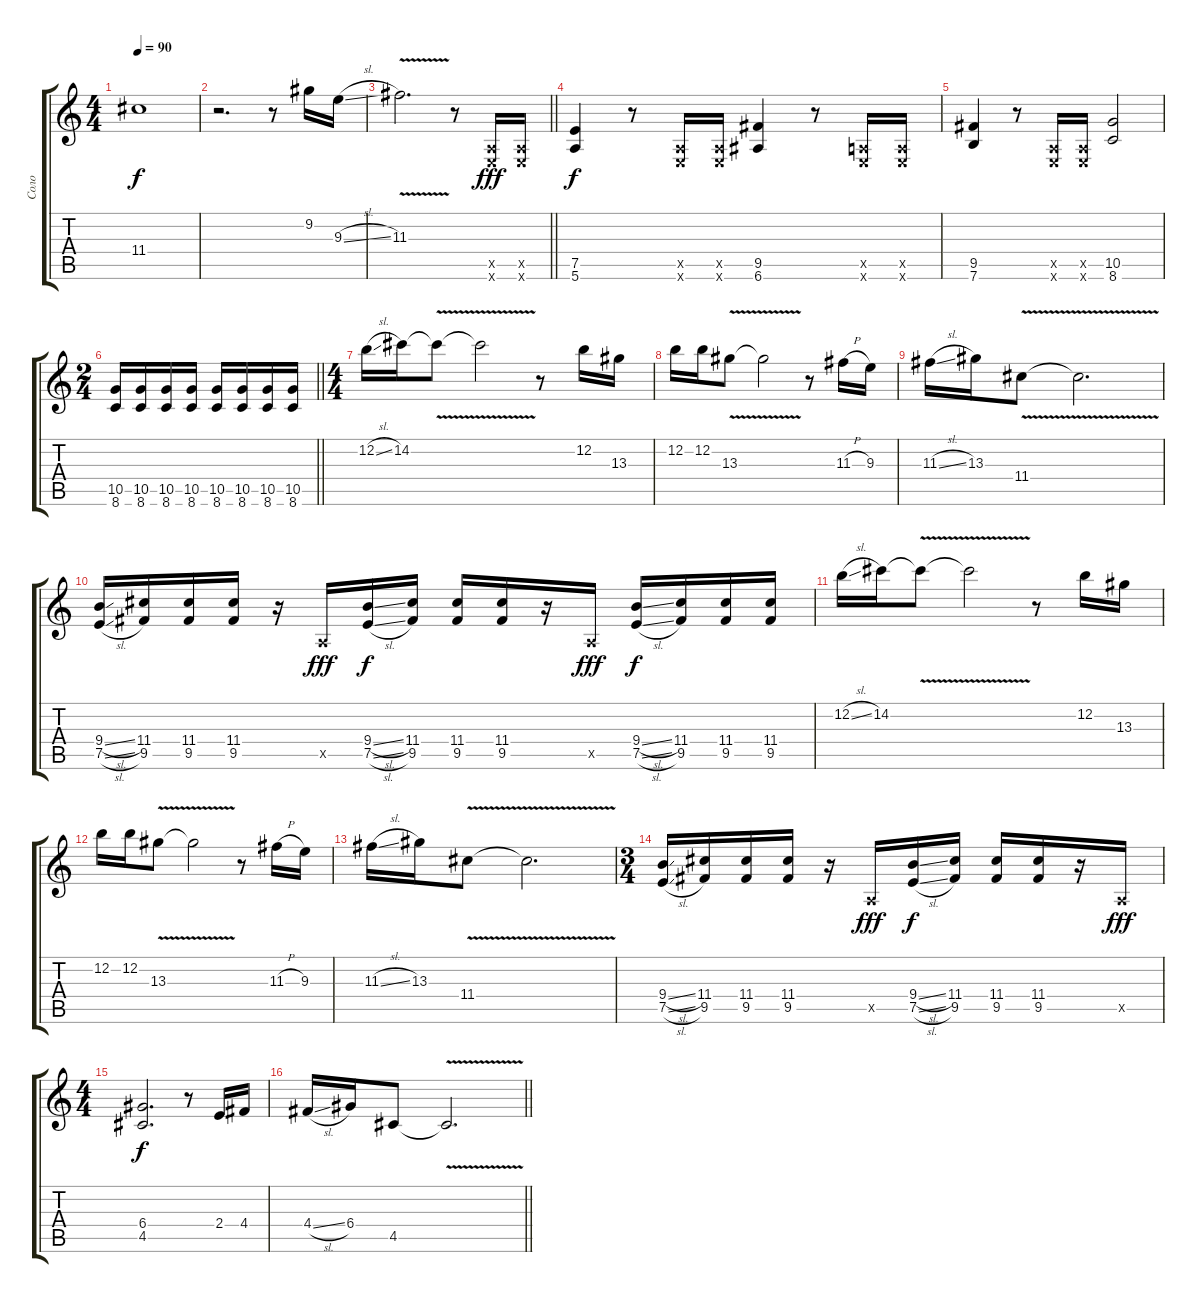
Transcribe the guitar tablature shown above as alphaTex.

\track ("Соло" "Соло") {instrument electricguitarjazz}
\staff {score tabs}
\tuning (E4 B3 G3 D3 A2 E2) {hide}
\ts (4 4)
\tempo 90
\clef g2
\ks c
11.4{t}.1{dy f} |
r.2{d} r.8 9.2.16 9.3{sl}.16 |
\barLineRight lightlight
11.3{v}.2{d} r.8{instrument distortionguitar} (0.5{x} 0.6{x}).16{dy fff} (0.5{x} 0.6{x}).16 |
(7.5 5.6).4{dy f} r.8 (0.5{x} 0.6{x}).16 (0.5{x} 0.6{x}).16 (9.5 6.6).4 r.8 (0.5{x} 0.6{x}).16 (0.5{x} 0.6{x}).16 |
(9.5 7.6).4 r.8 (0.5{x} 0.6{x}).16 (0.5{x} 0.6{x}).16 (10.5 8.6).2 |
\ts (2 4)
\barLineRight lightlight
(10.5 8.6).16 (10.5 8.6).16 (10.5 8.6).16 (10.5 8.6).16 (10.5 8.6).16 (10.5 8.6).16 (10.5 8.6).16 (10.5 8.6).16 |
\ts (4 4)
12.2{sl}.16 14.2.16 14.2{v t}.8 14.2{t}.2 r.8 12.2.16 13.3.16 |
12.2.16 12.2.16 13.3{v}.8 13.3{t}.2 r.8 11.3{h}.16 9.3.16 |
11.3{sl}.16 13.3.16 11.4{v}.8 11.4{t}.2{d} |
(9.4{sl} 7.5{sl}).16 (11.4 9.5).16 (11.4 9.5).16 (11.4 9.5).16 r.16 0.5{x}.16{dy fff} (9.4{sl} 7.5{sl}).16{dy f} (11.4 9.5).16 (11.4 9.5).16 (11.4 9.5).16 r.16 0.5{x}.16{dy fff} (9.4{sl} 7.5{sl}).16{dy f} (11.4 9.5).16 (11.4 9.5).16 (11.4 9.5).16 |
12.2{sl}.16 14.2.16 14.2{v t}.8 14.2{t}.2 r.8 12.2.16 13.3.16 |
12.2.16 12.2.16 13.3{v}.8 13.3{t}.2 r.8 11.3{h}.16 9.3.16 |
11.3{sl}.16 13.3.16 11.4{v}.8 11.4{t}.2{d} |
\ts (3 4)
(9.4{sl} 7.5{sl}).16 (11.4 9.5).16 (11.4 9.5).16 (11.4 9.5).16 r.16 0.5{x}.16{dy fff} (9.4{sl} 7.5{sl}).16{dy f} (11.4 9.5).16 (11.4 9.5).16 (11.4 9.5).16 r.16 0.5{x}.16{dy fff} |
\ts (4 4)
(6.4 4.5).2{d dy f} r.8{instrument electricguitarjazz} 2.4.16 4.4.16 |
\barLineRight lightlight
4.4{sl}.16 6.4.16 4.5.8 4.5{v t}.2{d}
